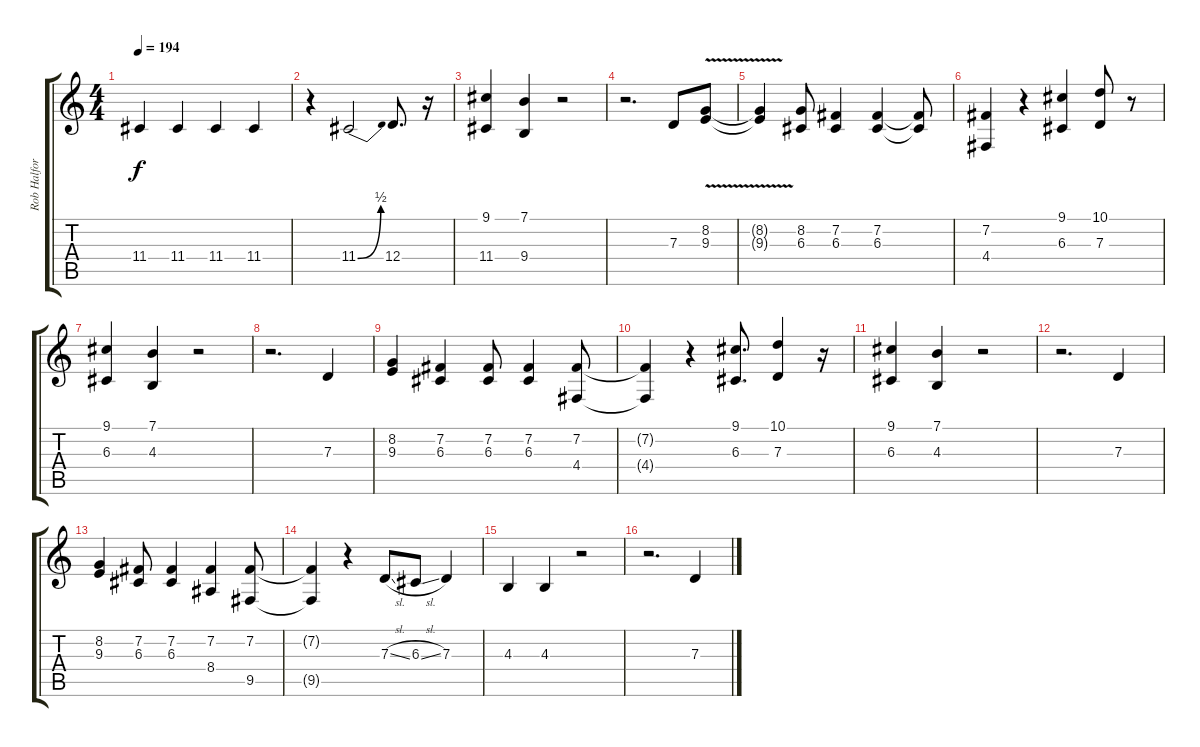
\track ("Rob Halford" "Rob Halfor") {instrument violin}
\staff {score tabs}
\tuning (E4 B3 G3 D3 A2 E2) {hide}
\ts (4 4)
\tempo 194
\clef g2
\ks c
11.4.4{dy f} 11.4.4 11.4.4 11.4.4 |
r.4 11.4{be (bend 0 0 60 2)}.2 12.4.8{d} r.16 |
(9.1 11.4).4 (7.1 9.4).4 r.2 |
r.2{d} 7.3.8 (8.2 9.3{v}).8 |
(8.2{t} 9.3{t}).4 (8.2 6.3).8 (7.2 6.3).4 (7.2 6.3).4 (7.2{t} 6.3{t}).8 |
(7.2 4.4).4 r.4 (9.1 6.3).4 (10.1 7.3).8 r.8 |
(9.1 6.3).4 (7.1 4.3).4 r.2 |
r.2{d} 7.3.4 |
(8.2 9.3).4 (7.2 6.3).4 (7.2 6.3).8 (7.2 6.3).4 (7.2 4.4).8 |
(7.2{t} 4.4{t}).4 r.4 (9.1 6.3).8{d} (10.1 7.3).4 r.16 |
(9.1 6.3).4 (7.1 4.3).4 r.2 |
r.2{d} 7.3.4 |
(8.2 9.3).4 (7.2 6.3).8 (7.2 6.3).4 (7.2 8.4).4 (7.2 9.5).8 |
(7.2{t} 9.5{t}).4 r.4 7.3{sl}.8 6.3{sl}.8 7.3.4 |
4.3.4 4.3.4 r.2 |
r.2{d} 7.3.4
